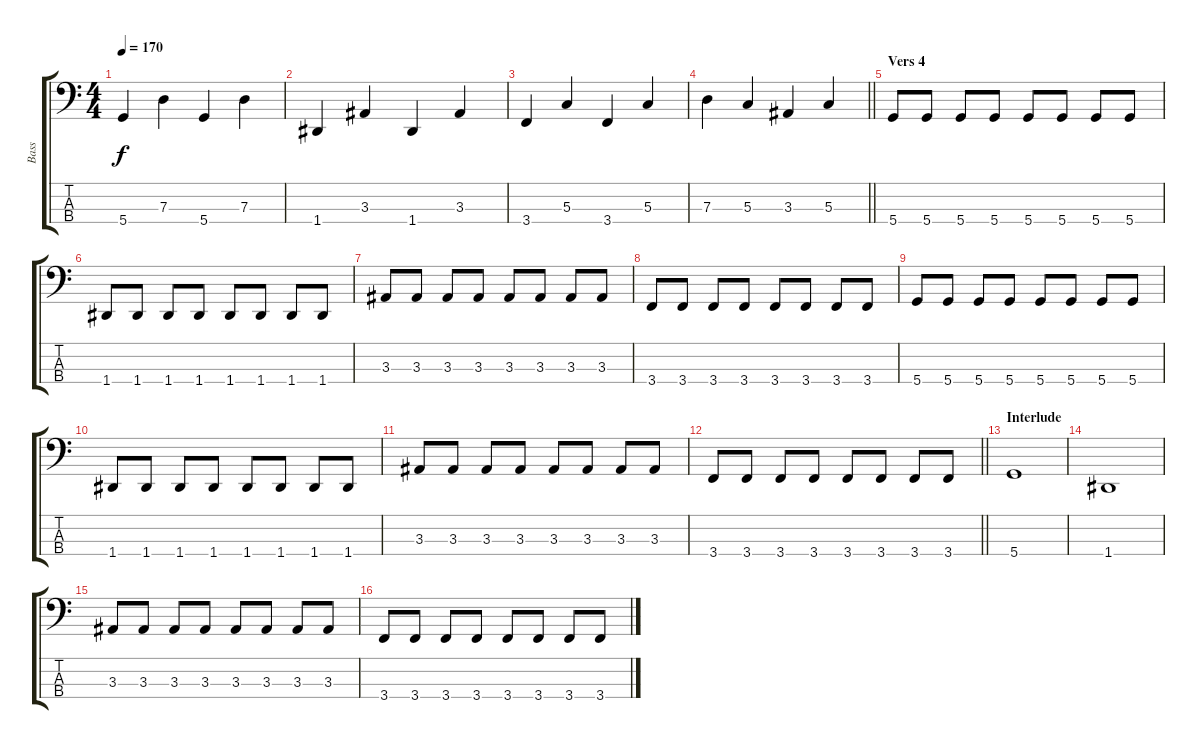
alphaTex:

\track ("Bass" "Bass") {instrument electricbassfinger}
\staff {score tabs}
\tuning (F2 C2 G1 D1) {hide}
\ts (4 4)
\tempo 170
\clef f4
\ks c
5.4.4{dy f} 7.3.4 5.4.4 7.3.4 |
1.4.4 3.3.4 1.4.4 3.3.4 |
3.4.4 5.3.4 3.4.4 5.3.4 |
\barLineRight lightlight
7.3.4 5.3.4 3.3.4 5.3.4 |
\section ("" "Vers 4")
5.4.8 5.4.8 5.4.8 5.4.8 5.4.8 5.4.8 5.4.8 5.4.8 |
1.4.8 1.4.8 1.4.8 1.4.8 1.4.8 1.4.8 1.4.8 1.4.8 |
3.3.8 3.3.8 3.3.8 3.3.8 3.3.8 3.3.8 3.3.8 3.3.8 |
3.4.8 3.4.8 3.4.8 3.4.8 3.4.8 3.4.8 3.4.8 3.4.8 |
5.4.8 5.4.8 5.4.8 5.4.8 5.4.8 5.4.8 5.4.8 5.4.8 |
1.4.8 1.4.8 1.4.8 1.4.8 1.4.8 1.4.8 1.4.8 1.4.8 |
3.3.8 3.3.8 3.3.8 3.3.8 3.3.8 3.3.8 3.3.8 3.3.8 |
\barLineRight lightlight
3.4.8 3.4.8 3.4.8 3.4.8 3.4.8 3.4.8 3.4.8 3.4.8 |
\section ("" "Interlude")
5.4.1 |
1.4.1 |
3.3.8 3.3.8 3.3.8 3.3.8 3.3.8 3.3.8 3.3.8 3.3.8 |
3.4.8 3.4.8 3.4.8 3.4.8 3.4.8 3.4.8 3.4.8 3.4.8
